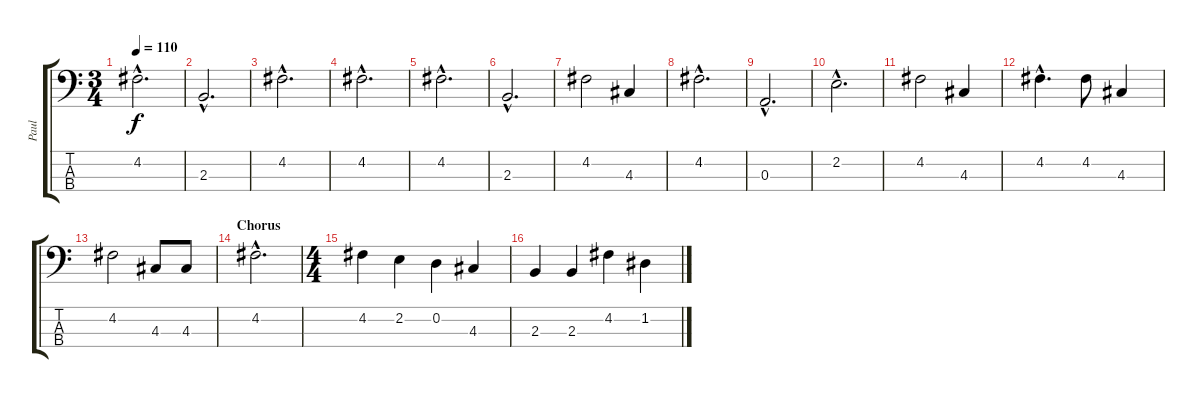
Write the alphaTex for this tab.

\track ("Paul" "Paul") {instrument acousticguitarnylon}
\staff {score tabs}
\tuning (G2 D2 A1 E1) {hide}
\ts (3 4)
\tempo 110
\clef f4
\ks c
4.2{hac}.2{d dy f} |
2.3{hac}.2{d} |
4.2{hac}.2{d} |
4.2{hac}.2{d} |
4.2{hac}.2{d} |
2.3{hac}.2{d} |
4.2.2 4.3.4 |
4.2{hac}.2{d} |
0.3{hac}.2{d} |
2.2{hac}.2{d} |
4.2.2 4.3.4 |
4.2{hac}.4{d} 4.2.8 4.3.4 |
4.2.2 4.3.8 4.3.8 |
\section ("" "Chorus")
4.2{hac}.2{d} |
\ts (4 4)
4.2.4 2.2.4 0.2.4 4.3.4 |
2.3.4 2.3.4 4.2.4 1.2.4
